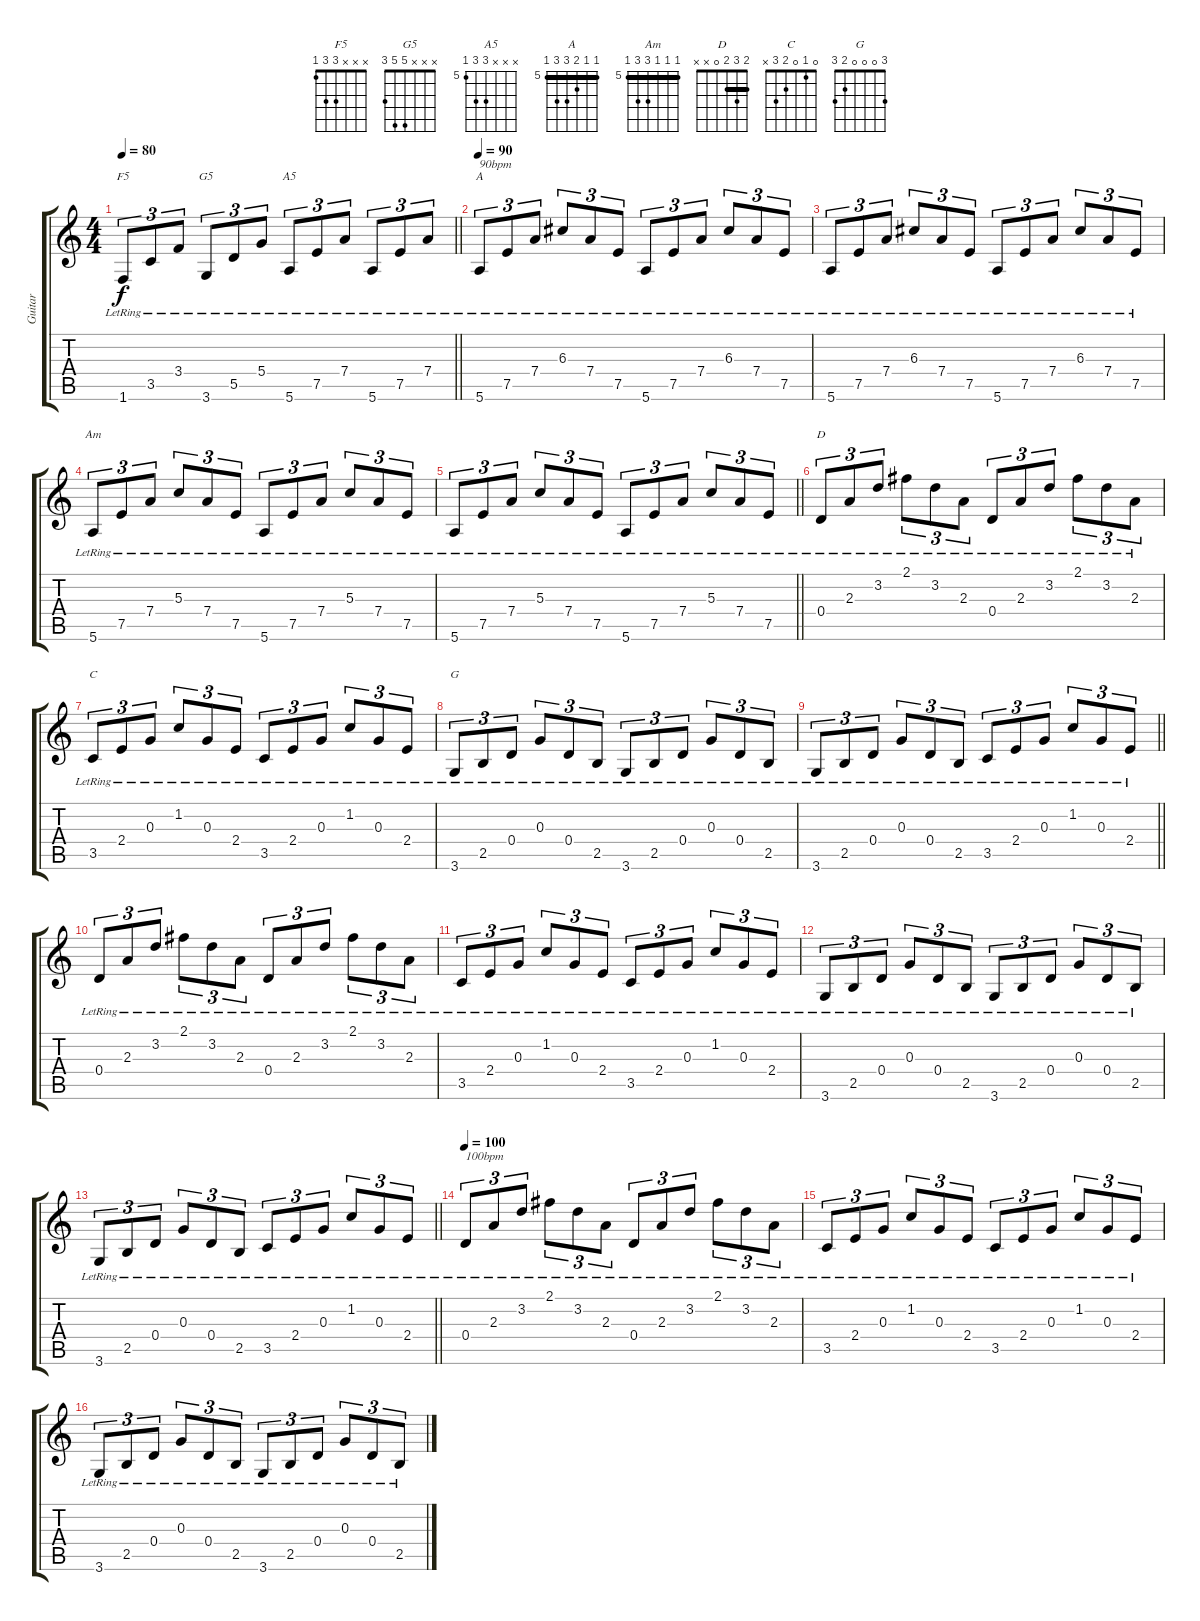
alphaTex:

\track ("Guitar" "Guitar") {instrument acousticguitarsteel}
\staff {score tabs}
\tuning (E4 B3 G3 D3 A2 E2) {hide}
\chord ("F5" x x x 3 3 1)
\chord ("G5" x x x 5 5 3)
\chord ("A5" x x x 7 7 5) {firstfret 5}
\chord ("A" 5 5 6 7 7 5) {firstfret 5 barre 5}
\chord ("Am" 5 5 5 7 7 5) {firstfret 5 barre 5}
\chord ("D" 2 3 2 0 x x) {barre 2}
\chord ("C" 0 1 0 2 3 x)
\chord ("G" 3 0 0 0 2 3)
\ts (4 4)
\tempo 80
\clef g2
\barLineRight lightlight
\ks c
1.6{lr}.8{tu (3 2) ch "F5" dy f} 3.5{lr}.8{tu (3 2)} 3.4{lr}.8{tu (3 2)} 3.6{lr}.8{tu (3 2) ch "G5"} 5.5{lr}.8{tu (3 2)} 5.4{lr}.8{tu (3 2)} 5.6{lr}.8{tu (3 2) ch "A5"} 7.5{lr}.8{tu (3 2)} 7.4{lr}.8{tu (3 2)} 5.6{lr}.8{tu (3 2)} 7.5{lr}.8{tu (3 2)} 7.4{lr}.8{tu (3 2)} |
\tempo 90
5.6{lr}.8{tu (3 2) ch "A" txt "90bpm"} 7.5{lr}.8{tu (3 2)} 7.4{lr}.8{tu (3 2)} 6.3{lr}.8{tu (3 2)} 7.4{lr}.8{tu (3 2)} 7.5{lr}.8{tu (3 2)} 5.6{lr}.8{tu (3 2)} 7.5{lr}.8{tu (3 2)} 7.4{lr}.8{tu (3 2)} 6.3{lr}.8{tu (3 2)} 7.4{lr}.8{tu (3 2)} 7.5{lr}.8{tu (3 2)} |
5.6{lr}.8{tu (3 2)} 7.5{lr}.8{tu (3 2)} 7.4{lr}.8{tu (3 2)} 6.3{lr}.8{tu (3 2)} 7.4{lr}.8{tu (3 2)} 7.5{lr}.8{tu (3 2)} 5.6{lr}.8{tu (3 2)} 7.5{lr}.8{tu (3 2)} 7.4{lr}.8{tu (3 2)} 6.3{lr}.8{tu (3 2)} 7.4{lr}.8{tu (3 2)} 7.5{lr}.8{tu (3 2)} |
5.6{lr}.8{tu (3 2) ch "Am"} 7.5{lr}.8{tu (3 2)} 7.4{lr}.8{tu (3 2)} 5.3{lr}.8{tu (3 2)} 7.4{lr}.8{tu (3 2)} 7.5{lr}.8{tu (3 2)} 5.6{lr}.8{tu (3 2)} 7.5{lr}.8{tu (3 2)} 7.4{lr}.8{tu (3 2)} 5.3{lr}.8{tu (3 2)} 7.4{lr}.8{tu (3 2)} 7.5{lr}.8{tu (3 2)} |
\barLineRight lightlight
5.6{lr}.8{tu (3 2)} 7.5{lr}.8{tu (3 2)} 7.4{lr}.8{tu (3 2)} 5.3{lr}.8{tu (3 2)} 7.4{lr}.8{tu (3 2)} 7.5{lr}.8{tu (3 2)} 5.6{lr}.8{tu (3 2)} 7.5{lr}.8{tu (3 2)} 7.4{lr}.8{tu (3 2)} 5.3{lr}.8{tu (3 2)} 7.4{lr}.8{tu (3 2)} 7.5{lr}.8{tu (3 2)} |
0.4{lr}.8{tu (3 2) ch "D"} 2.3{lr}.8{tu (3 2)} 3.2{lr}.8{tu (3 2)} 2.1{lr}.8{tu (3 2)} 3.2{lr}.8{tu (3 2)} 2.3{lr}.8{tu (3 2)} 0.4{lr}.8{tu (3 2)} 2.3{lr}.8{tu (3 2)} 3.2{lr}.8{tu (3 2)} 2.1{lr}.8{tu (3 2)} 3.2{lr}.8{tu (3 2)} 2.3{lr}.8{tu (3 2)} |
3.5{lr}.8{tu (3 2) ch "C"} 2.4{lr}.8{tu (3 2)} 0.3{lr}.8{tu (3 2)} 1.2{lr}.8{tu (3 2)} 0.3{lr}.8{tu (3 2)} 2.4{lr}.8{tu (3 2)} 3.5{lr}.8{tu (3 2)} 2.4{lr}.8{tu (3 2)} 0.3{lr}.8{tu (3 2)} 1.2{lr}.8{tu (3 2)} 0.3{lr}.8{tu (3 2)} 2.4{lr}.8{tu (3 2)} |
3.6{lr}.8{tu (3 2) ch "G"} 2.5{lr}.8{tu (3 2)} 0.4{lr}.8{tu (3 2)} 0.3{lr}.8{tu (3 2)} 0.4{lr}.8{tu (3 2)} 2.5{lr}.8{tu (3 2)} 3.6{lr}.8{tu (3 2)} 2.5{lr}.8{tu (3 2)} 0.4{lr}.8{tu (3 2)} 0.3{lr}.8{tu (3 2)} 0.4{lr}.8{tu (3 2)} 2.5{lr}.8{tu (3 2)} |
\barLineRight lightlight
3.6{lr}.8{tu (3 2)} 2.5{lr}.8{tu (3 2)} 0.4{lr}.8{tu (3 2)} 0.3{lr}.8{tu (3 2)} 0.4{lr}.8{tu (3 2)} 2.5{lr}.8{tu (3 2)} 3.5{lr}.8{tu (3 2)} 2.4{lr}.8{tu (3 2)} 0.3{lr}.8{tu (3 2)} 1.2{lr}.8{tu (3 2)} 0.3{lr}.8{tu (3 2)} 2.4{lr}.8{tu (3 2)} |
0.4{lr}.8{tu (3 2)} 2.3{lr}.8{tu (3 2)} 3.2{lr}.8{tu (3 2)} 2.1{lr}.8{tu (3 2)} 3.2{lr}.8{tu (3 2)} 2.3{lr}.8{tu (3 2)} 0.4{lr}.8{tu (3 2)} 2.3{lr}.8{tu (3 2)} 3.2{lr}.8{tu (3 2)} 2.1{lr}.8{tu (3 2)} 3.2{lr}.8{tu (3 2)} 2.3{lr}.8{tu (3 2)} |
3.5{lr}.8{tu (3 2)} 2.4{lr}.8{tu (3 2)} 0.3{lr}.8{tu (3 2)} 1.2{lr}.8{tu (3 2)} 0.3{lr}.8{tu (3 2)} 2.4{lr}.8{tu (3 2)} 3.5{lr}.8{tu (3 2)} 2.4{lr}.8{tu (3 2)} 0.3{lr}.8{tu (3 2)} 1.2{lr}.8{tu (3 2)} 0.3{lr}.8{tu (3 2)} 2.4{lr}.8{tu (3 2)} |
3.6{lr}.8{tu (3 2)} 2.5{lr}.8{tu (3 2)} 0.4{lr}.8{tu (3 2)} 0.3{lr}.8{tu (3 2)} 0.4{lr}.8{tu (3 2)} 2.5{lr}.8{tu (3 2)} 3.6{lr}.8{tu (3 2)} 2.5{lr}.8{tu (3 2)} 0.4{lr}.8{tu (3 2)} 0.3{lr}.8{tu (3 2)} 0.4{lr}.8{tu (3 2)} 2.5{lr}.8{tu (3 2)} |
\barLineRight lightlight
3.6{lr}.8{tu (3 2)} 2.5{lr}.8{tu (3 2)} 0.4{lr}.8{tu (3 2)} 0.3{lr}.8{tu (3 2)} 0.4{lr}.8{tu (3 2)} 2.5{lr}.8{tu (3 2)} 3.5{lr}.8{tu (3 2)} 2.4{lr}.8{tu (3 2)} 0.3{lr}.8{tu (3 2)} 1.2{lr}.8{tu (3 2)} 0.3{lr}.8{tu (3 2)} 2.4{lr}.8{tu (3 2)} |
\tempo 100
0.4{lr}.8{tu (3 2) txt "100bpm"} 2.3{lr}.8{tu (3 2)} 3.2{lr}.8{tu (3 2)} 2.1{lr}.8{tu (3 2)} 3.2{lr}.8{tu (3 2)} 2.3{lr}.8{tu (3 2)} 0.4{lr}.8{tu (3 2)} 2.3{lr}.8{tu (3 2)} 3.2{lr}.8{tu (3 2)} 2.1{lr}.8{tu (3 2)} 3.2{lr}.8{tu (3 2)} 2.3{lr}.8{tu (3 2)} |
3.5{lr}.8{tu (3 2)} 2.4{lr}.8{tu (3 2)} 0.3{lr}.8{tu (3 2)} 1.2{lr}.8{tu (3 2)} 0.3{lr}.8{tu (3 2)} 2.4{lr}.8{tu (3 2)} 3.5{lr}.8{tu (3 2)} 2.4{lr}.8{tu (3 2)} 0.3{lr}.8{tu (3 2)} 1.2{lr}.8{tu (3 2)} 0.3{lr}.8{tu (3 2)} 2.4{lr}.8{tu (3 2)} |
3.6{lr}.8{tu (3 2)} 2.5{lr}.8{tu (3 2)} 0.4{lr}.8{tu (3 2)} 0.3{lr}.8{tu (3 2)} 0.4{lr}.8{tu (3 2)} 2.5{lr}.8{tu (3 2)} 3.6{lr}.8{tu (3 2)} 2.5{lr}.8{tu (3 2)} 0.4{lr}.8{tu (3 2)} 0.3{lr}.8{tu (3 2)} 0.4{lr}.8{tu (3 2)} 2.5{lr}.8{tu (3 2)}
